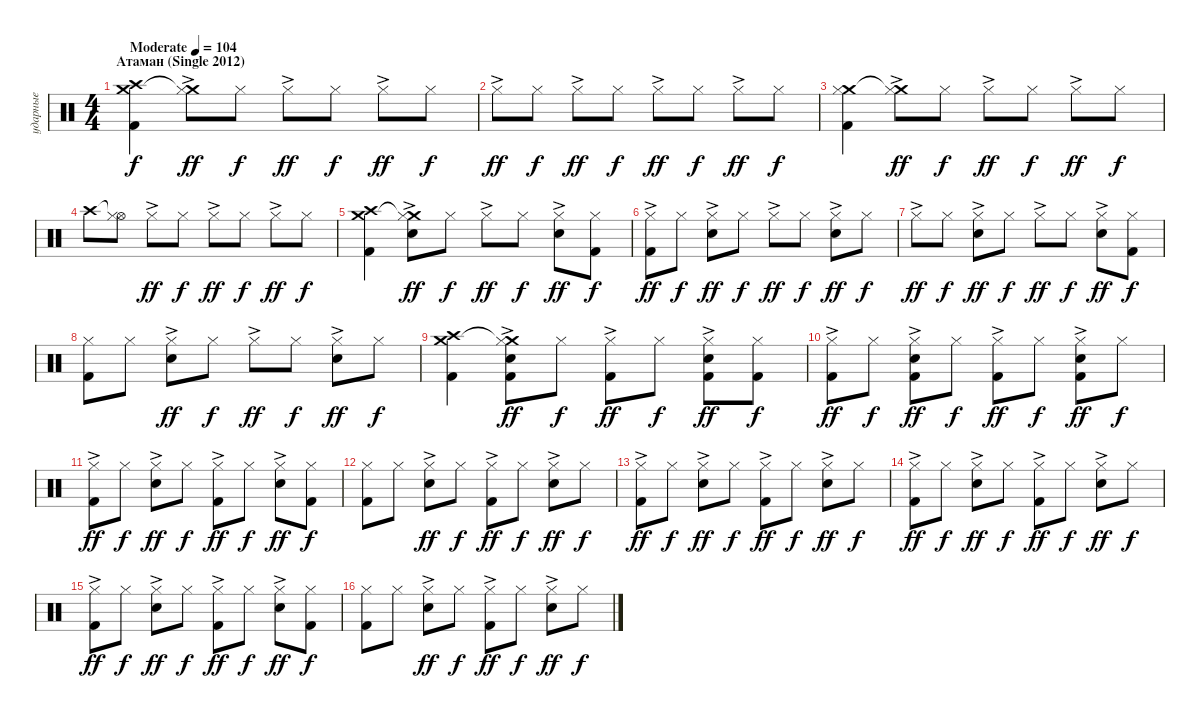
\track ("ударные" "ударные") {instrument percussion}
\staff {score}
\articulation defaults
\ts (4 4)
\section ("" "Атаман (Single 2012)")
\tempo (104 "Moderate")
\clef neutral
\ks c
("Crash medium (hit)" "Crash high (hit)" "Kick (hit) 2").4{dy f} ("Crash medium (hit)"{t} "Hi-Hat (closed)"{ac}).8{dy ff} "Hi-Hat (closed)".8{dy f} "Hi-Hat (closed)"{ac}.8{dy ff} "Hi-Hat (closed)".8{dy f} "Hi-Hat (closed)"{ac}.8{dy ff} "Hi-Hat (closed)".8{dy f} |
"Hi-Hat (closed)"{ac}.8{dy ff} "Hi-Hat (closed)".8{dy f} "Hi-Hat (closed)"{ac}.8{dy ff} "Hi-Hat (closed)".8{dy f} "Hi-Hat (closed)"{ac}.8{dy ff} "Hi-Hat (closed)".8{dy f} "Hi-Hat (closed)"{ac}.8{dy ff} "Hi-Hat (closed)".8{dy f} |
("Crash medium (hit)" "Hi-Hat (closed)" "Kick (hit) 2").4 ("Crash medium (hit)"{t} "Hi-Hat (closed)"{ac}).8{dy ff} "Hi-Hat (closed)".8{dy f} "Hi-Hat (closed)"{ac}.8{dy ff} "Hi-Hat (closed)".8{dy f} "Hi-Hat (closed)"{ac}.8{dy ff} "Hi-Hat (closed)".8{dy f} |
"Crash high (hit)".8 ("Hi-Hat (open)"{t} "Hi-Hat (closed)").8 "Hi-Hat (closed)"{ac}.8{dy ff} "Hi-Hat (closed)".8{dy f} "Hi-Hat (closed)"{ac}.8{dy ff} "Hi-Hat (closed)".8{dy f} "Hi-Hat (closed)"{ac}.8{dy ff} "Hi-Hat (closed)".8{dy f} |
("Crash medium (hit)" "Crash high (hit)" "Kick (hit) 2").4 ("Crash medium (hit)"{t} "Hi-Hat (closed)"{ac} "Electric Snare (hit)").8{dy ff} "Hi-Hat (closed)".8{dy f} "Hi-Hat (closed)"{ac}.8{dy ff} "Hi-Hat (closed)".8{dy f} ("Hi-Hat (closed)"{ac} "Electric Snare (hit)").8{dy ff} ("Hi-Hat (closed)" "Kick (hit) 2").8{dy f} |
("Hi-Hat (closed)"{ac} "Kick (hit) 2").8{dy ff} "Hi-Hat (closed)".8{dy f} ("Hi-Hat (closed)"{ac} "Electric Snare (hit)").8{dy ff} "Hi-Hat (closed)".8{dy f} "Hi-Hat (closed)"{ac}.8{dy ff} "Hi-Hat (closed)".8{dy f} ("Hi-Hat (closed)"{ac} "Electric Snare (hit)").8{dy ff} "Hi-Hat (closed)".8{dy f} |
"Hi-Hat (closed)"{ac}.8{dy ff} "Hi-Hat (closed)".8{dy f} ("Hi-Hat (closed)"{ac} "Electric Snare (hit)").8{dy ff} "Hi-Hat (closed)".8{dy f} "Hi-Hat (closed)"{ac}.8{dy ff} "Hi-Hat (closed)".8{dy f} ("Hi-Hat (closed)"{ac} "Electric Snare (hit)").8{dy ff} ("Hi-Hat (closed)" "Kick (hit) 2").8{dy f} |
("Hi-Hat (closed)" "Kick (hit) 2").8 "Hi-Hat (closed)".8 ("Hi-Hat (closed)"{ac} "Electric Snare (hit)").8{dy ff} "Hi-Hat (closed)".8{dy f} "Hi-Hat (closed)"{ac}.8{dy ff} "Hi-Hat (closed)".8{dy f} ("Hi-Hat (closed)"{ac} "Electric Snare (hit)").8{dy ff} "Hi-Hat (closed)".8{dy f} |
("Crash medium (hit)" "Crash high (hit)" "Kick (hit) 2").4 ("Crash medium (hit)"{t} "Hi-Hat (closed)"{ac} "Electric Snare (hit)" "Kick (hit) 2").8{dy ff} "Hi-Hat (closed)".8{dy f} ("Hi-Hat (closed)"{ac} "Kick (hit) 2").8{dy ff} "Hi-Hat (closed)".8{dy f} ("Hi-Hat (closed)"{ac} "Electric Snare (hit)" "Kick (hit) 2").8{dy ff} ("Hi-Hat (closed)" "Kick (hit) 2").8{dy f} |
("Hi-Hat (closed)"{ac} "Kick (hit) 2").8{dy ff} "Hi-Hat (closed)".8{dy f} ("Hi-Hat (closed)"{ac} "Electric Snare (hit)" "Kick (hit) 2").8{dy ff} "Hi-Hat (closed)".8{dy f} ("Hi-Hat (closed)"{ac} "Kick (hit) 2").8{dy ff} "Hi-Hat (closed)".8{dy f} ("Hi-Hat (closed)"{ac} "Electric Snare (hit)" "Kick (hit) 2").8{dy ff} "Hi-Hat (closed)".8{dy f} |
("Hi-Hat (closed)"{ac} "Kick (hit) 2").8{dy ff} "Hi-Hat (closed)".8{dy f} ("Hi-Hat (closed)"{ac} "Electric Snare (hit)").8{dy ff} "Hi-Hat (closed)".8{dy f} ("Hi-Hat (closed)"{ac} "Kick (hit) 2").8{dy ff} "Hi-Hat (closed)".8{dy f} ("Hi-Hat (closed)"{ac} "Electric Snare (hit)").8{dy ff} ("Hi-Hat (closed)" "Kick (hit) 2").8{dy f} |
("Hi-Hat (closed)" "Kick (hit) 2").8 "Hi-Hat (closed)".8 ("Hi-Hat (closed)"{ac} "Electric Snare (hit)").8{dy ff} "Hi-Hat (closed)".8{dy f} ("Hi-Hat (closed)"{ac} "Kick (hit) 2").8{dy ff} "Hi-Hat (closed)".8{dy f} ("Hi-Hat (closed)"{ac} "Electric Snare (hit)").8{dy ff} "Hi-Hat (closed)".8{dy f} |
("Hi-Hat (closed)"{ac} "Kick (hit) 2").8{dy ff} "Hi-Hat (closed)".8{dy f} ("Hi-Hat (closed)"{ac} "Electric Snare (hit)").8{dy ff} "Hi-Hat (closed)".8{dy f} ("Hi-Hat (closed)"{ac} "Kick (hit) 2").8{dy ff} "Hi-Hat (closed)".8{dy f} ("Hi-Hat (closed)"{ac} "Electric Snare (hit)").8{dy ff} "Hi-Hat (closed)".8{dy f} |
("Hi-Hat (closed)"{ac} "Kick (hit) 2").8{dy ff} "Hi-Hat (closed)".8{dy f} ("Hi-Hat (closed)"{ac} "Electric Snare (hit)").8{dy ff} "Hi-Hat (closed)".8{dy f} ("Hi-Hat (closed)"{ac} "Kick (hit) 2").8{dy ff} "Hi-Hat (closed)".8{dy f} ("Hi-Hat (closed)"{ac} "Electric Snare (hit)").8{dy ff} "Hi-Hat (closed)".8{dy f} |
("Hi-Hat (closed)"{ac} "Kick (hit) 2").8{dy ff} "Hi-Hat (closed)".8{dy f} ("Hi-Hat (closed)"{ac} "Electric Snare (hit)").8{dy ff} "Hi-Hat (closed)".8{dy f} ("Hi-Hat (closed)"{ac} "Kick (hit) 2").8{dy ff} "Hi-Hat (closed)".8{dy f} ("Hi-Hat (closed)"{ac} "Electric Snare (hit)").8{dy ff} ("Hi-Hat (closed)" "Kick (hit) 2").8{dy f} |
("Hi-Hat (closed)" "Kick (hit) 2").8 "Hi-Hat (closed)".8 ("Hi-Hat (closed)"{ac} "Electric Snare (hit)").8{dy ff} "Hi-Hat (closed)".8{dy f} ("Hi-Hat (closed)"{ac} "Kick (hit) 2").8{dy ff} "Hi-Hat (closed)".8{dy f} ("Hi-Hat (closed)"{ac} "Electric Snare (hit)").8{dy ff} "Hi-Hat (closed)".8{dy f}
